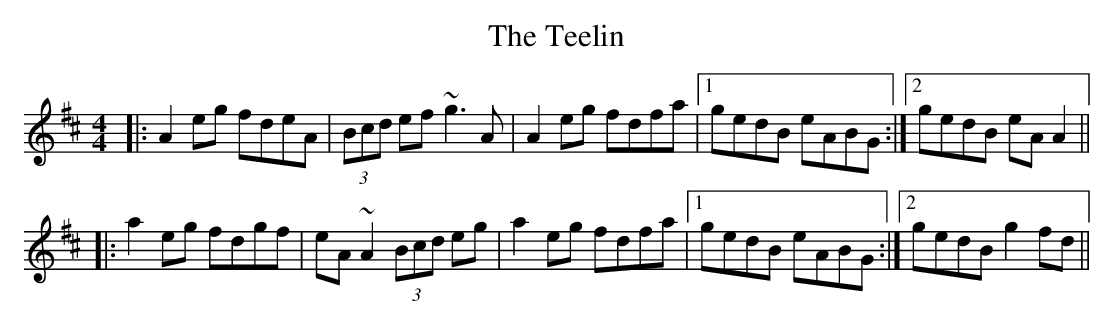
X:1
T: The Teelin
M: 4/4
L: 1/8
K: Amix
|:A2 eg fdeA|(3Bcd ef ~g3 A|A2 eg fdfa|1 gedB eABG:|2 gedB eA A2||
|:a2 eg fdgf|eA ~A2 (3Bcd eg|a2 eg fdfa|1 gedB eABG:|2 gedB g2 fd||
